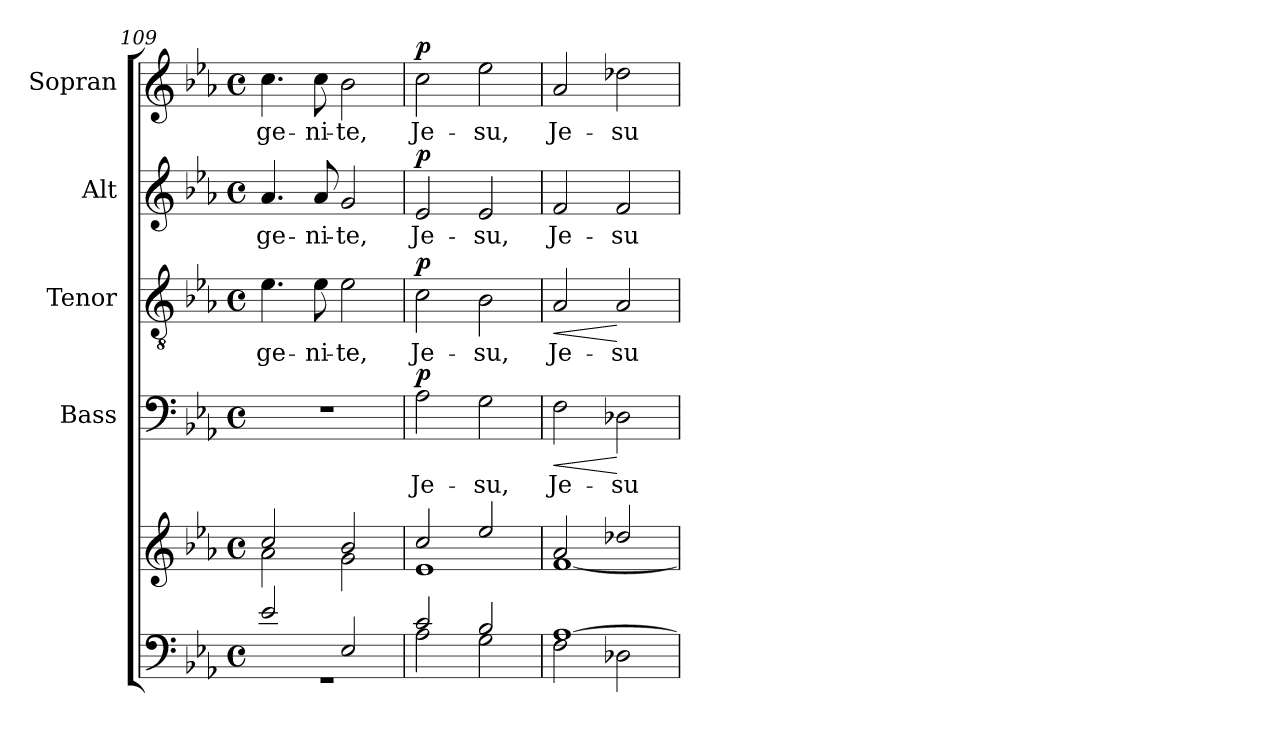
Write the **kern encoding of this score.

**kern	**kern	**kern	**text	**dynam	**kern	**text	**dynam	**kern	**text	**dynam	**kern	**text	**dynam
*part5	*part5	*part4	*part4	*part4	*part3	*part3	*part3	*part2	*part2	*part2	*part1	*part1	*part1
*staff6	*staff5	*staff4	*staff4	*staff4	*staff3	*staff3	*staff3	*staff2	*staff2	*staff2	*staff1	*staff1	*staff1
*	*	*I"Bass	*	*	*I"Tenor	*	*	*I"Alt	*	*	*I"Sopran	*	*
*	*	*I'B.	*	*	*I'T.	*	*	*I'A.	*	*	*I'S.	*	*
*clefF4	*clefG2	*clefF4	*	*	*clefGv2	*	*	*clefG2	*	*	*clefG2	*	*
*k[b-e-a-]	*k[b-e-a-]	*k[b-e-a-]	*	*	*k[b-e-a-]	*	*	*k[b-e-a-]	*	*	*k[b-e-a-]	*	*
*E-:	*E-:	*E-:	*	*	*E-:	*	*	*E-:	*	*	*E-:	*	*
*M4/4	*M4/4	*M4/4	*	*	*M4/4	*	*	*M4/4	*	*	*M4/4	*	*
*met(c)	*met(c)	*met(c)	*	*	*met(c)	*	*	*met(c)	*	*	*met(c)	*	*
=109	=109	=109	=109	=109	=109	=109	=109	=109	=109	=109	=109	=109	=109
*^	*^	*	*	*	*	*	*	*	*	*	*	*	*
!	!	!	!	!	!	!	!	!LO:LY:b	!	!	!LO:LY:b	!	!	!LO:LY:b	!
2e-/	1rGG	2cc/	2a-\	1r	.	.	4.e-\	-ge-	.	4.a-/	-ge-	.	4.cc\	-ge-	.
!	!	!	!	!	!	!	!	!LO:LY:b	!	!	!LO:LY:b	!	!	!LO:LY:b	!
.	.	.	.	.	.	.	8e-\	-ni-	.	8a-/	-ni-	.	8cc\	-ni-	.
!	!	!	!	!	!	!	!	!LO:LY:b	!	!	!LO:LY:b	!	!	!LO:LY:b	!
2E-/	.	2b-/	2g\	.	.	.	2e-\	-te,	.	2g/	-te,	.	2b-\	-te,	.
=110	=110	=110	=110	=110	=110	=110	=110	=110	=110	=110	=110	=110	=110	=110	=110
!	!	!	!	!	!LO:LY:b	!LO:DY:a	!	!LO:LY:b	!LO:DY:a	!	!LO:LY:b	!LO:DY:a	!	!LO:LY:b	!LO:DY:a
2c/	2A-\	2cc/	1e-	2A-\	Je-	p	2c\	Je-	p	2e-/	Je-	p	2cc\	Je-	p
!	!	!	!	!	!LO:LY:b	!	!	!LO:LY:b	!	!	!LO:LY:b	!	!	!LO:LY:b	!
2B-/	2G\	2ee-/	.	2G\	-su,	.	2B-\	-su,	.	2e-/	-su,	.	2ee-\	-su,	.
=111	=111	=111	=111	=111	=111	=111	=111	=111	=111	=111	=111	=111	=111	=111	=111
!	!	!	!	!	!LO:LY:b	!LO:HP:b	!	!LO:LY:b	!LO:HP:b	!	!LO:LY:b	!	!	!LO:LY:b	!
[>1A-	2F\	2a-/	[<1f	2F\	Je-	<	2A-/	Je-	<	2f/	Je-	.	2a-/	Je-	.
!	!	!	!	!	!LO:LY:b	!	!	!LO:LY:b	!	!	!LO:LY:b	!	!	!LO:LY:b	!
.	2D-X\	2dd-X/	.	2D-X\	-su	[	2A-/	-su	[	2f/	-su	.	2dd-X\	-su	.
*v	*v	*	*	*	*	*	*	*	*	*	*	*	*	*	*
*	*v	*v	*	*	*	*	*	*	*	*	*	*	*	*
=	=	=	=	=	=	=	=	=	=	=	=	=	=
*-	*-	*-	*-	*-	*-	*-	*-	*-	*-	*-	*-	*-	*-
